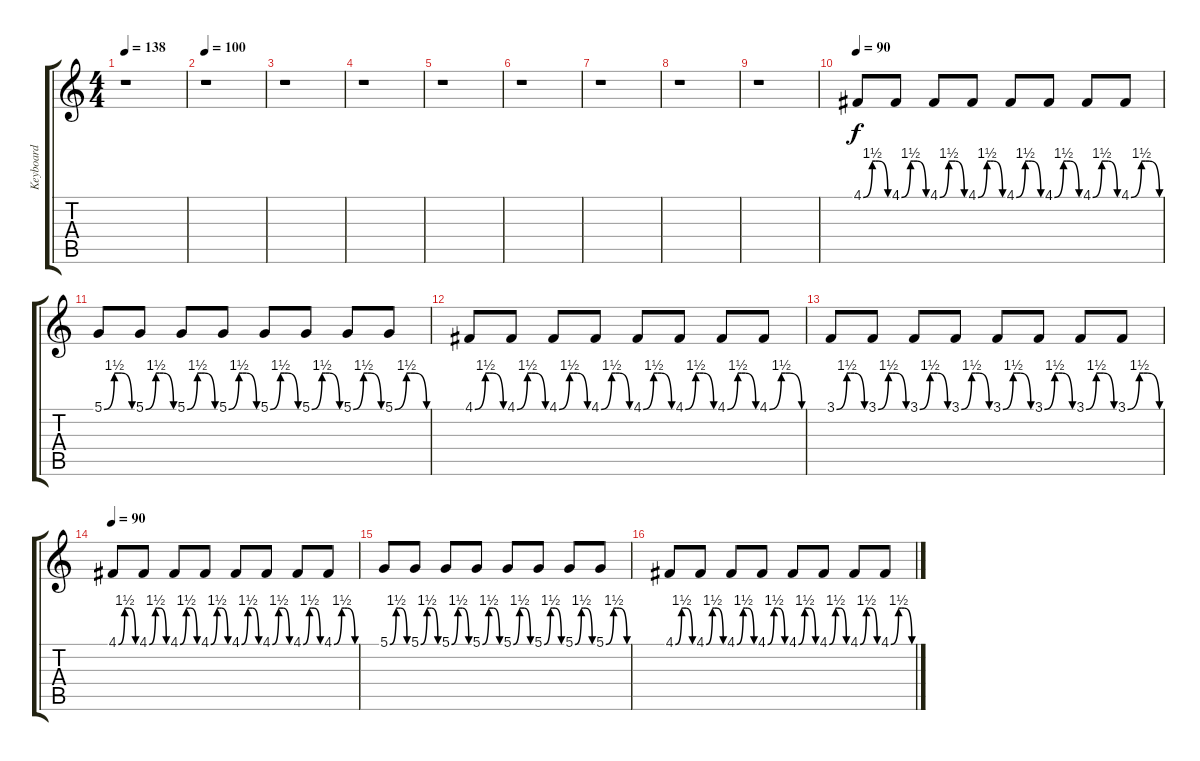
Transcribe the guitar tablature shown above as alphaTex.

\track ("Keyboard" "Keyboard") {instrument orchestralharp}
\staff {score tabs}
\tuning (D4 A3 F3 C3 G2 D2) {hide}
\ts (4 4)
\tempo 138
\clef g2
\ks c
r.1{dy f} |
\tempo 100
r.1 |
r.1 |
r.1 |
r.1 |
r.1 |
r.1 |
r.1 |
r.1 |
\tempo 90
4.1{be (custom 0 0 22 6 30 6 38 6 60 0)}.8{volume 12 instrument fx4atmosphere} 4.1{be (custom 0 0 22 6 30 6 38 6 60 0)}.8 4.1{be (custom 0 0 22 6 30 6 38 6 60 0)}.8 4.1{be (custom 0 0 22 6 30 6 38 6 60 0)}.8 4.1{be (custom 0 0 22 6 30 6 38 6 60 0)}.8 4.1{be (custom 0 0 22 6 30 6 38 6 60 0)}.8 4.1{be (custom 0 0 22 6 30 6 38 6 60 0)}.8 4.1{be (custom 0 0 22 6 30 6 38 6 60 0)}.8 |
5.1{be (custom 0 0 22 6 30 6 38 6 60 0)}.8 5.1{be (custom 0 0 22 6 30 6 38 6 60 0)}.8 5.1{be (custom 0 0 22 6 30 6 38 6 60 0)}.8 5.1{be (custom 0 0 22 6 30 6 38 6 60 0)}.8 5.1{be (custom 0 0 22 6 30 6 38 6 60 0)}.8 5.1{be (custom 0 0 22 6 30 6 38 6 60 0)}.8 5.1{be (custom 0 0 22 6 30 6 38 6 60 0)}.8 5.1{be (custom 0 0 22 6 30 6 38 6 60 0)}.8 |
4.1{be (custom 0 0 22 6 30 6 38 6 60 0)}.8 4.1{be (custom 0 0 22 6 30 6 38 6 60 0)}.8 4.1{be (custom 0 0 22 6 30 6 38 6 60 0)}.8 4.1{be (custom 0 0 22 6 30 6 38 6 60 0)}.8 4.1{be (custom 0 0 22 6 30 6 38 6 60 0)}.8 4.1{be (custom 0 0 22 6 30 6 38 6 60 0)}.8 4.1{be (custom 0 0 22 6 30 6 38 6 60 0)}.8 4.1{be (custom 0 0 22 6 30 6 38 6 60 0)}.8 |
3.1{be (custom 0 0 22 6 30 6 38 6 60 0)}.8 3.1{be (custom 0 0 22 6 30 6 38 6 60 0)}.8 3.1{be (custom 0 0 22 6 30 6 38 6 60 0)}.8 3.1{be (custom 0 0 22 6 30 6 38 6 60 0)}.8 3.1{be (custom 0 0 22 6 30 6 38 6 60 0)}.8 3.1{be (custom 0 0 22 6 30 6 38 6 60 0)}.8 3.1{be (custom 0 0 22 6 30 6 38 6 60 0)}.8 3.1{be (custom 0 0 22 6 30 6 38 6 60 0)}.8 |
\tempo 90
4.1{be (custom 0 0 22 6 30 6 38 6 60 0)}.8{volume 12 instrument fx4atmosphere} 4.1{be (custom 0 0 22 6 30 6 38 6 60 0)}.8 4.1{be (custom 0 0 22 6 30 6 38 6 60 0)}.8 4.1{be (custom 0 0 22 6 30 6 38 6 60 0)}.8 4.1{be (custom 0 0 22 6 30 6 38 6 60 0)}.8 4.1{be (custom 0 0 22 6 30 6 38 6 60 0)}.8 4.1{be (custom 0 0 22 6 30 6 38 6 60 0)}.8 4.1{be (custom 0 0 22 6 30 6 38 6 60 0)}.8 |
5.1{be (custom 0 0 22 6 30 6 38 6 60 0)}.8 5.1{be (custom 0 0 22 6 30 6 38 6 60 0)}.8 5.1{be (custom 0 0 22 6 30 6 38 6 60 0)}.8 5.1{be (custom 0 0 22 6 30 6 38 6 60 0)}.8 5.1{be (custom 0 0 22 6 30 6 38 6 60 0)}.8 5.1{be (custom 0 0 22 6 30 6 38 6 60 0)}.8 5.1{be (custom 0 0 22 6 30 6 38 6 60 0)}.8 5.1{be (custom 0 0 22 6 30 6 38 6 60 0)}.8 |
4.1{be (custom 0 0 22 6 30 6 38 6 60 0)}.8 4.1{be (custom 0 0 22 6 30 6 38 6 60 0)}.8 4.1{be (custom 0 0 22 6 30 6 38 6 60 0)}.8 4.1{be (custom 0 0 22 6 30 6 38 6 60 0)}.8 4.1{be (custom 0 0 22 6 30 6 38 6 60 0)}.8 4.1{be (custom 0 0 22 6 30 6 38 6 60 0)}.8 4.1{be (custom 0 0 22 6 30 6 38 6 60 0)}.8 4.1{be (custom 0 0 22 6 30 6 38 6 60 0)}.8
